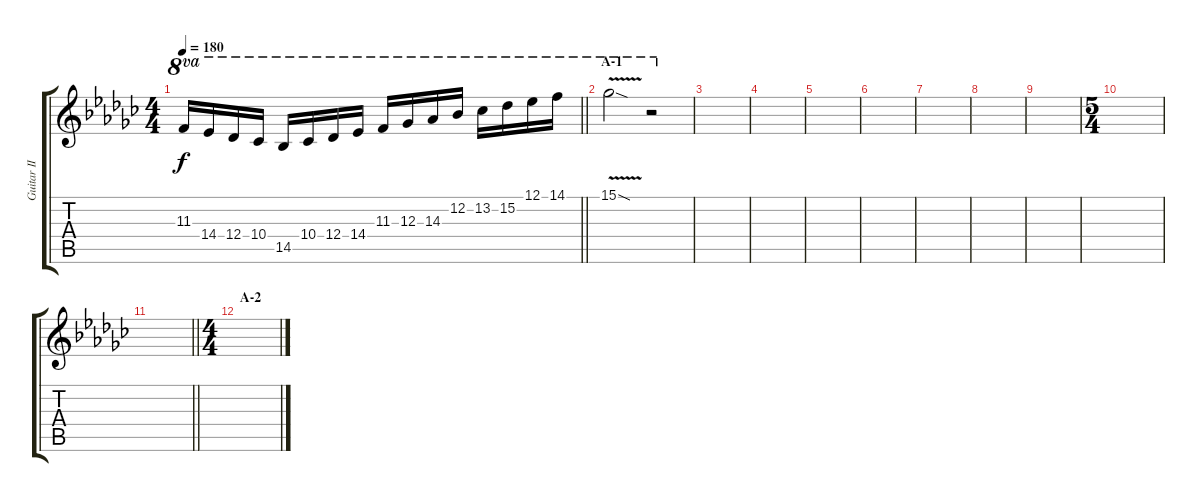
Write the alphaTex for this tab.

\track ("Guitar II (Yamanaka Sawako/\"Catherine\")" "Guitar II ") {instrument distortionguitar}
\staff {score tabs}
\tuning (Eb4 Bb3 Gb3 Db3 Ab2 Eb2) {hide}
\ts (4 4)
\tempo 180
\clef g2
\barLineRight lightlight
\ks gb
11.3.16{ot 8va dy f} 14.4.16{ot 8va} 12.4.16{ot 8va} 10.4.16{ot 8va} 14.5.16{ot 8va} 10.4.16{ot 8va} 12.4.16{ot 8va} 14.4.16{ot 8va} 11.3.16{ot 8va} 12.3.16{ot 8va} 14.3.16{ot 8va} 12.2.16{ot 8va} 13.2.16{ot 8va} 15.2.16{ot 8va} 12.1.16{ot 8va} 14.1.16{ot 8va} |
\section ("" "A-1")
15.1{v sod}.2{ot 8va} r.2{ot 8va} |
|
|
|
|
|
|
|
\ts (5 4)
|
\barLineRight lightlight
|
\ts (4 4)
\section ("" "A-2")
